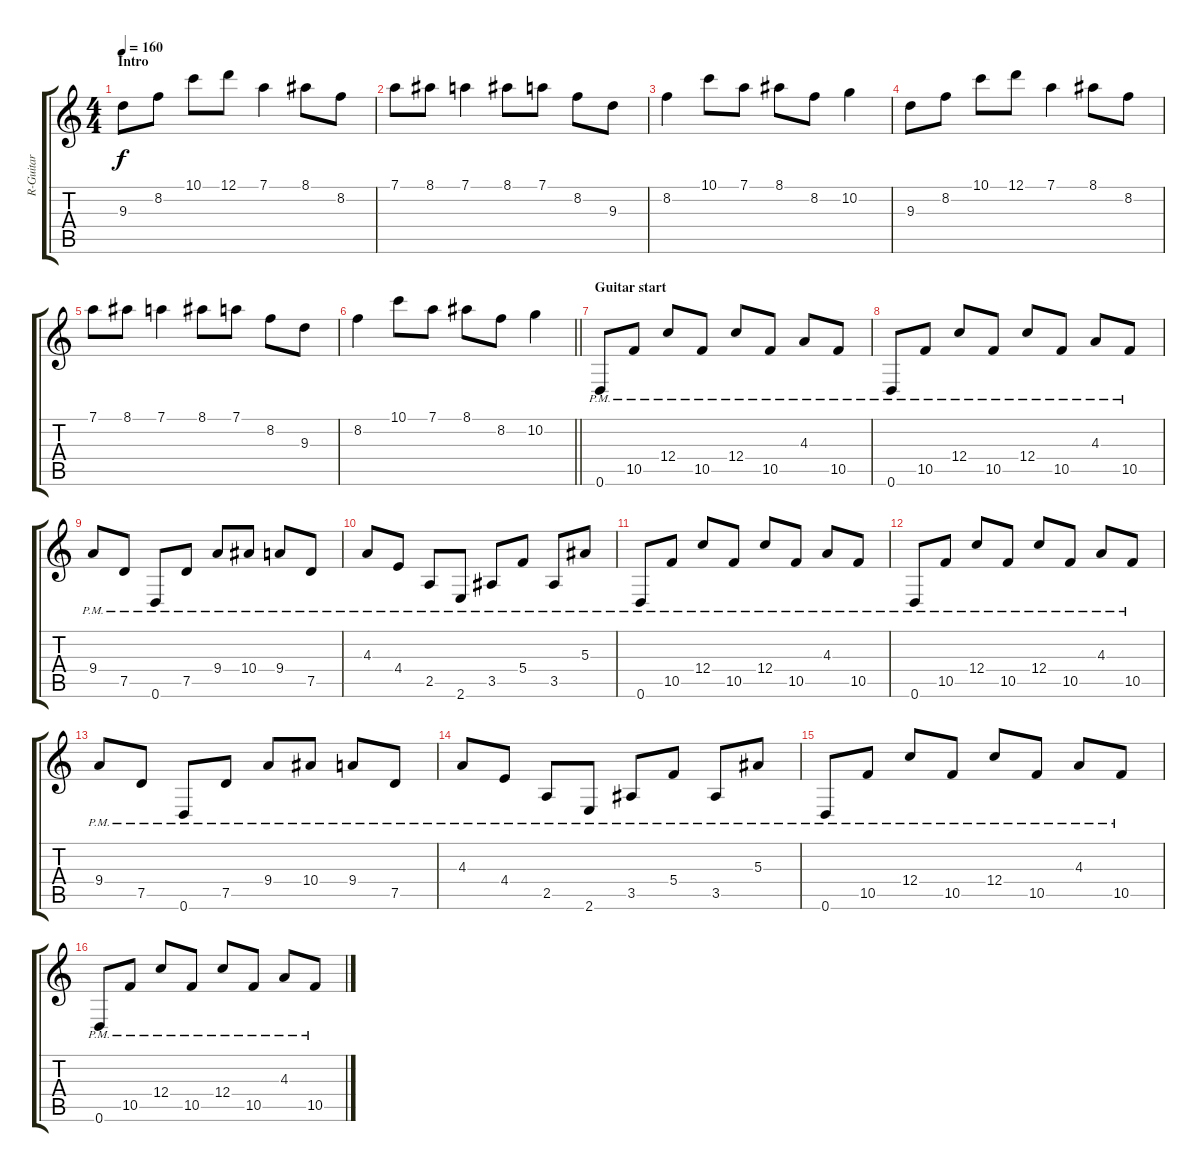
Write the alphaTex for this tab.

\track ("R-Guitar" "R-Guitar") {instrument distortionguitar}
\staff {score tabs}
\tuning (D4 A3 F3 C3 G2 D2) {hide}
\ts (4 4)
\section ("" "Intro")
\tempo 160
\tempo 120
\tempo 160
\clef g2
\ks c
9.3.8{dy f instrument electricguitarclean} 8.2.8 10.1.8 12.1.8 7.1.4 8.1.8 8.2.8 |
7.1.8 8.1.8 7.1.4 8.1.8 7.1.8 8.2.8 9.3.8 |
8.2.4 10.1.8 7.1.8 8.1.8 8.2.8 10.2.4 |
9.3.8 8.2.8 10.1.8 12.1.8 7.1.4 8.1.8 8.2.8 |
7.1.8 8.1.8 7.1.4 8.1.8 7.1.8 8.2.8 9.3.8 |
\barLineRight lightlight
8.2.4 10.1.8 7.1.8 8.1.8 8.2.8 10.2.4 |
\section ("" "Guitar start")
0.6{pm}.8{instrument distortionguitar} 10.5{pm}.8 12.4{pm}.8 10.5{pm}.8 12.4{pm}.8 10.5{pm}.8 4.3{pm}.8 10.5{pm}.8 |
0.6{pm}.8 10.5{pm}.8 12.4{pm}.8 10.5{pm}.8 12.4{pm}.8 10.5{pm}.8 4.3{pm}.8 10.5{pm}.8 |
9.4{pm}.8 7.5{pm}.8 0.6{pm}.8 7.5{pm}.8 9.4{pm}.8 10.4{pm}.8 9.4{pm}.8 7.5{pm}.8 |
4.3{pm}.8 4.4{pm}.8 2.5{pm}.8 2.6{pm}.8 3.5{pm}.8 5.4{pm}.8 3.5{pm}.8 5.3{pm}.8 |
0.6{pm}.8 10.5{pm}.8 12.4{pm}.8 10.5{pm}.8 12.4{pm}.8 10.5{pm}.8 4.3{pm}.8 10.5{pm}.8 |
0.6{pm}.8 10.5{pm}.8 12.4{pm}.8 10.5{pm}.8 12.4{pm}.8 10.5{pm}.8 4.3{pm}.8 10.5{pm}.8 |
9.4{pm}.8 7.5{pm}.8 0.6{pm}.8 7.5{pm}.8 9.4{pm}.8 10.4{pm}.8 9.4{pm}.8 7.5{pm}.8 |
4.3{pm}.8 4.4{pm}.8 2.5{pm}.8 2.6{pm}.8 3.5{pm}.8 5.4{pm}.8 3.5{pm}.8 5.3{pm}.8 |
0.6{pm}.8 10.5{pm}.8 12.4{pm}.8 10.5{pm}.8 12.4{pm}.8 10.5{pm}.8 4.3{pm}.8 10.5{pm}.8 |
0.6{pm}.8 10.5{pm}.8 12.4{pm}.8 10.5{pm}.8 12.4{pm}.8 10.5{pm}.8 4.3{pm}.8 10.5{pm}.8
